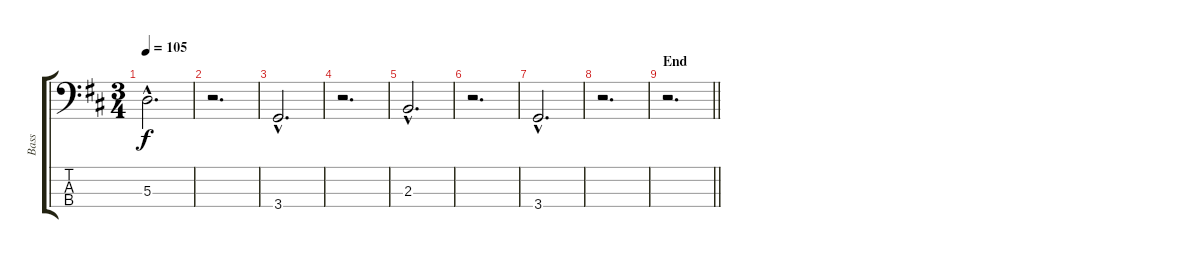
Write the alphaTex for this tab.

\track ("Bass" "Bass") {instrument electricbassfinger}
\staff {score tabs}
\tuning (G2 D2 A1 E1) {hide}
\ts (3 4)
\tempo 105
\clef f4
\ks d
5.3{hac}.2{d dy f} |
r.2{d} |
3.4{hac}.2{d} |
r.2{d} |
2.3{hac}.2{d} |
r.2{d} |
3.4{hac}.2{d} |
r.2{d} |
\section ("" "End")
\barLineRight lightlight
r.2{d}
